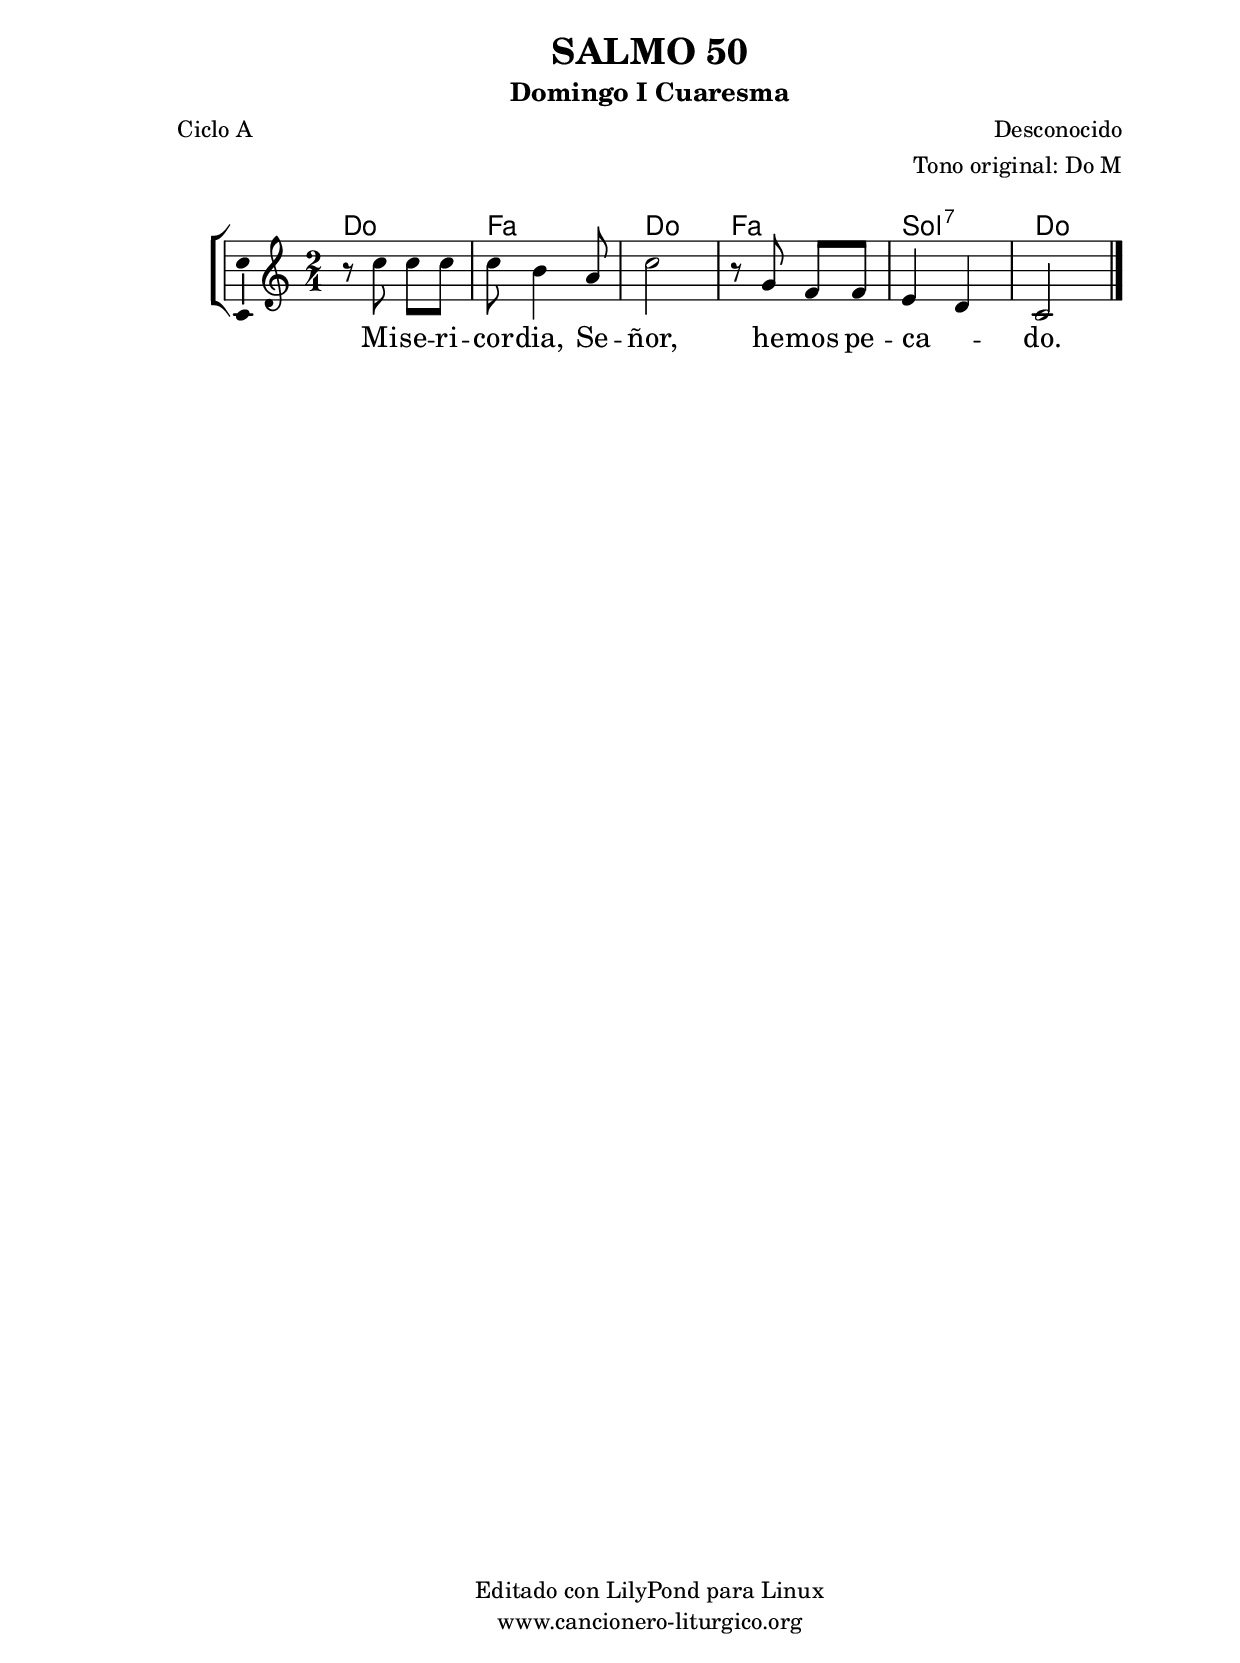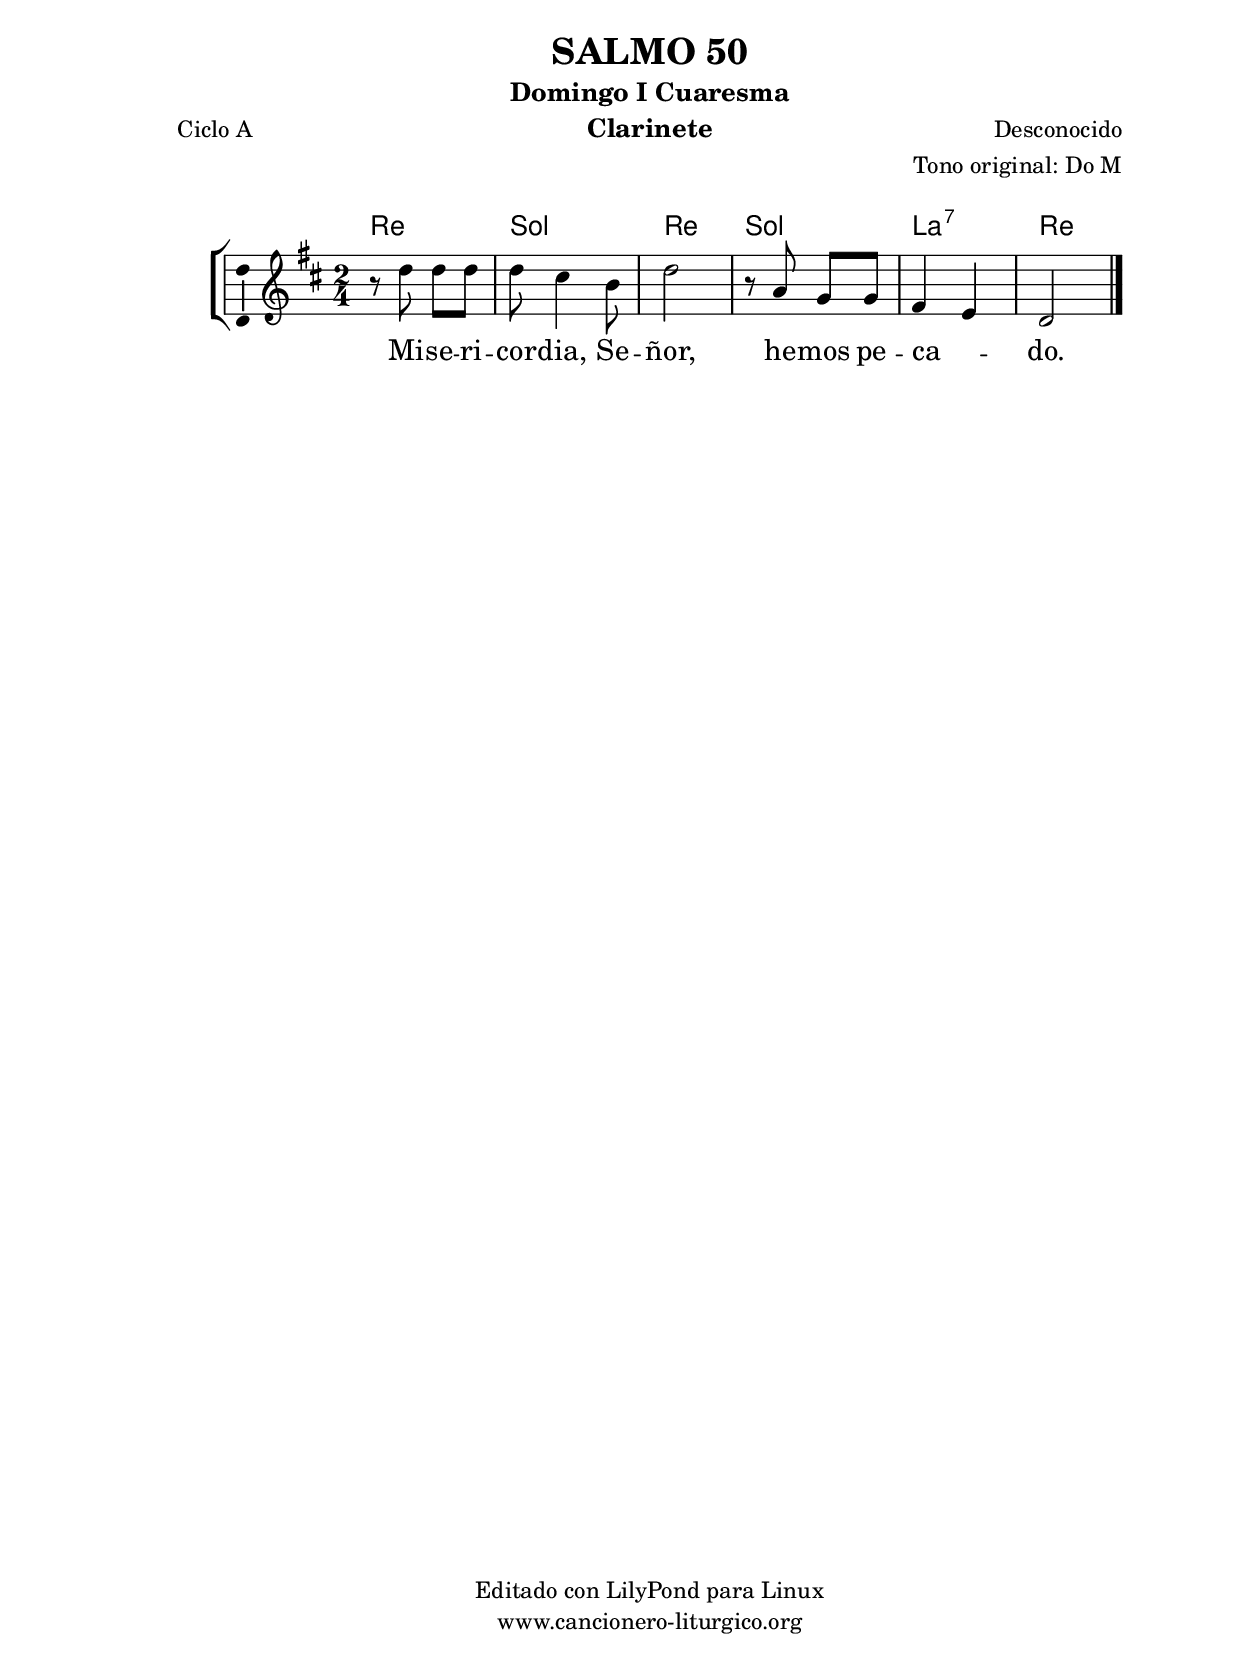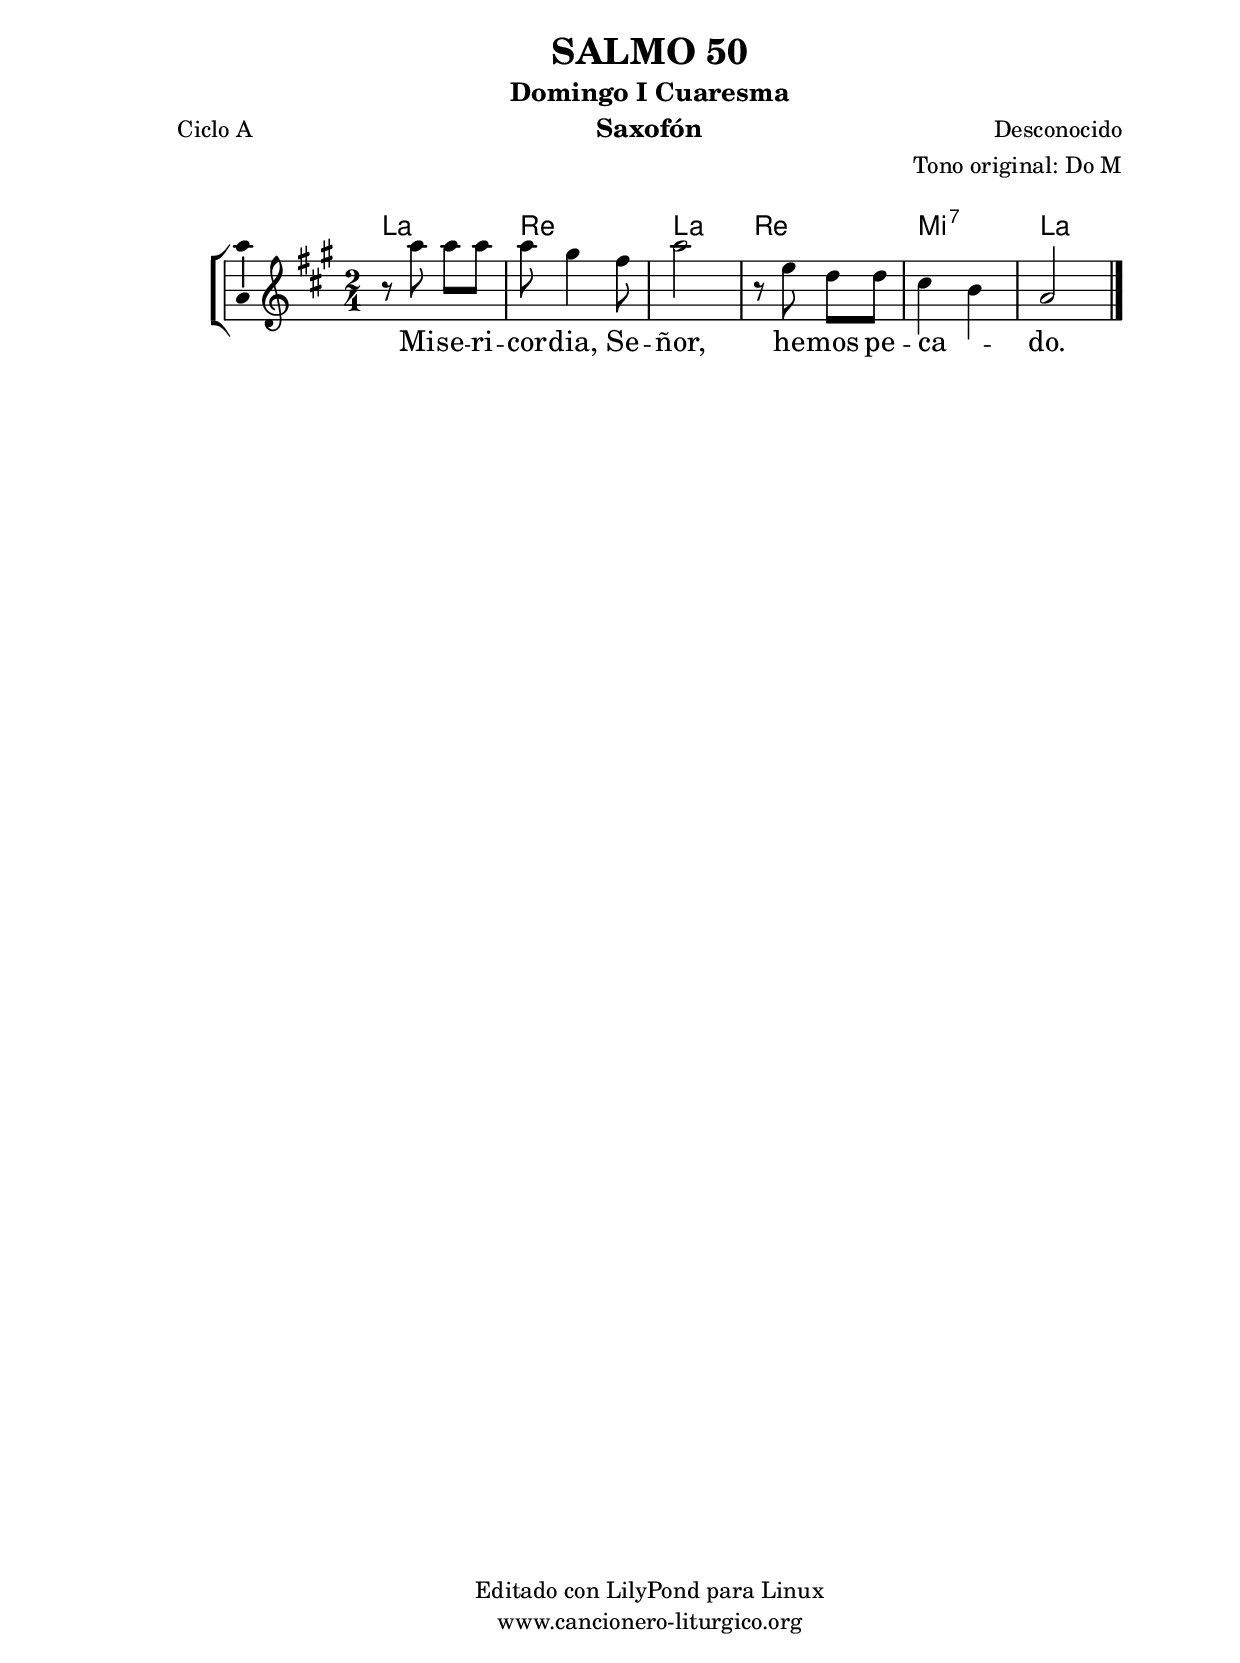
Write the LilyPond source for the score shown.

%
%para convertir .midi en .wav:
%timidity filename.midi -Ow -o finename.wav
%
%
%Para convertir de .wav a .mp3:
%lame -h -m j filename.wav
%
%
%para escuchar el midi:
%timidity nombrefichero.midi
%


%versión de lilypond para la que se ha escrito esta partitura:
\version "2.16.0"

	%Tamaño papel
	#(set-default-paper-size "a4")
	%Tamaño partitura
	#(set-global-staff-size 20)
	%No responde al pulsar sobre una nota
	#(ly:set-option 'point-and-click #f)

%parámetros del encabezamiento:
\header {
	title = "SALMO 50"
	subtitle = "Domingo I Cuaresma"
	composer = "Desconocido"
	poet = "Ciclo A"
	meter = ""
	arranger = "Tono original: Do M"
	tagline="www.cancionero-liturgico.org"
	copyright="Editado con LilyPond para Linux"
	tiempo = "Cuaresma"
	usos = "Salmo"
	letra = "Misericordia, Señor, hemos pecado."
	}

%parámetros asociados al papel:
\paper  {
	oddHeaderMarkup = \markup {\fill-line { \on-the-fly #not-first-page \fromproperty #'header:title \on-the-fly #not-first-page \fromproperty #'header:composer }}
	evenHeaderMarkup = \markup {\fill-line { \fromproperty #'header:composer \fromproperty #'header:title }}
	#(set-paper-size "a4")
	print-page-number = ##f
	first-page-number = 1
	print-first-page-number = ##f
%	head-separation = 3.0 \cm
	top-margin = 2.0 \cm
	bottom-margin = 0.5\cm
%%%	bottom-margin = -1.0\cm
	left-margin = 3.0 \cm
	line-width = 16.0 \cm 
	indent = 8\mm
	interscoreline = 2.\mm
	between-system-space = 15\mm
%	para que las partituras no llenen la hoja:
	ragged-bottom = ##t
%	idem para la última hoja:
	ragged-last-bottom = ##f
%	para que las partituras llenen el ancho del papel:
	ragged-last = ##f
	after-title-space = 2.5 \cm
%page-count=1
system-count=1

	%Flexible Vertical Spacing
%	markup-markup-spacing =
%	#'((basic-distance . 15) (minimum-distance . 15) (padding . 3))
	markup-system-spacing =
	#'((basic-distance . 15) (minimum-distance . 15) (padding . 3))
	system-system-spacing =
	#'((basic-distance . 15) (minimum-distance . 15) (padding . 3))
	score-system-spacing =
	#'((basic-distance . 15) (minimum-distance . 15) (padding . 5))
%	top-system-spacing = % header
%	#'((basic-distance . 8) (minimum-distance . 0) (padding . 3))
%	top-markup-spacing =
%	#'((basic-distance . 20) (minimum-distance . 20) (padding . 3))
	last-bottom-spacing = % footer
	#'((basic-distance . 5) (minimum-distance . 5) (padding . 3))
%	score-markup-spacing =
%	#'((basic-distance . 16) (minimum-distance . 13) (padding . 3))

	}


%parámetros que afectan a toda la partitura:
global =  {
	%clave de sol (G):
	\clef G
	%armadura:
%%%	\transpose ees c
	\key c \major
	\tempo 4=100
	\set Score.tempoHideNote = ##t
	}


acordes = {
	\italianChords
	\chordmode {
%%%	\transpose ees c
{

c2 f c f g:7 c

	}
	}
}

melodia = 
%%%\transpose ees c
{
	\relative c''{
	\time 2/4

r8 c8 c c
c8 b4 a8
c2
r8 g8 f f
e4 d
c2

	\bar "|."
	}
	}


texto = \lyricmode {
Mi -- se -- ri -- cor -- dia, Se -- ñor, he -- mos pe -- ca -- _ do.
	}


acordesStaff = \context ChordNames = acordesStaff <<
	\set chordChanges = ##t
	\acordes
	>>


vozStaff = \context Voice = vozStaff
\with {\consists "Ambitus_engraver"}
<<
%	\set Staff.instrumentName = ""
%	\set Staff.shortInstrumentName = ""
%	\set Staff.midiInstrument = #"clarinet"
%	\set Staff.midiInstrument = #"cello"
%	\set Staff.midiInstrument = #"flute"
	\set Staff.midiInstrument = #"electric guitar (jazz)"
%	\set Staff.midiInstrument = #"english horn"
%	\set Staff.midiInstrument = #"violin"
%	\set Staff.midiInstrument = #"glockenspiel"
	\set Staff.midiMinimumVolume = #0.7
	\set Staff.midiMaximumVolume = #0.9
	\global
	\melodia
	>>


textoStaff = \context Lyrics = textoStaff <<
	\lyricsto vozStaff \texto
	>>

\book {
	\score {
		\context ChoirStaff {
			\override StaffGroup.SystemStartBracket #'collapse-height = #1
			\override Score.SystemStartBar #'collapse-height = #1
			<<
			\acordesStaff
			\vozStaff
			\textoStaff
			>>
			}
		\layout {
	    		\context {
				\Lyrics
				\override LyricText #'font-size = #2
				}
	   		 \context {
				\Score
				%fontSize = #3
				\override StaffSymbol #'staff-space = #(magstep +3)
				%\override Beam #'thickness = #0.55
				%\override SpacingSpanner #'spacing-increment = #1.0
				%\override Slur #'height-limit = #1.5
				}
			}
		}
	\score {
		\unfoldRepeats
		\context ChoirStaff {
			<<
			\acordesStaff
			\vozStaff
			>>
			}
		\midi {
	  		\context {
	  			\Score
				tempoWholesPerMinute = #(ly:make-moment 70 4)
				}
			}
		}
	}

%Partitura para clarinete
#(define output-suffix "C")
\book {
	\header{
		instrument = "Clarinete"
		}
	\score {
		\context ChoirStaff {
			\override StaffGroup.SystemStartBracket #'collapse-height = #1
			\override Score.SystemStartBar #'collapse-height = #1
\transpose c d
			<<
			\acordesStaff
			\vozStaff
			\textoStaff
			>>
			}
		\layout {
	    		\context {
				\Lyrics
				\override LyricText #'font-size = #2
				}
	   		 \context {
				\Score
				%fontSize = #3
				\override StaffSymbol #'staff-space = #(magstep +3)
				%\override Beam #'thickness = #0.55
				%\override SpacingSpanner #'spacing-increment = #1.0
				%\override Slur #'height-limit = #1.5
				}
			}
		}
	}

%Partitura para saxofón
#(define output-suffix "S")
\book {
	\header{
		instrument = "Saxofón"
		}
	\score {
		\context ChoirStaff {
			\override StaffGroup.SystemStartBracket #'collapse-height = #1
			\override Score.SystemStartBar #'collapse-height = #1
\transpose c a
			<<
			\acordesStaff
			\vozStaff
			\textoStaff
			>>
			}
		\layout {
	    		\context {
				\Lyrics
				\override LyricText #'font-size = #2
				}
	   		 \context {
				\Score
				%fontSize = #3
				\override StaffSymbol #'staff-space = #(magstep +3)
				%\override Beam #'thickness = #0.55
				%\override SpacingSpanner #'spacing-increment = #1.0
				%\override Slur #'height-limit = #1.5
				}
			}
		}
	}

